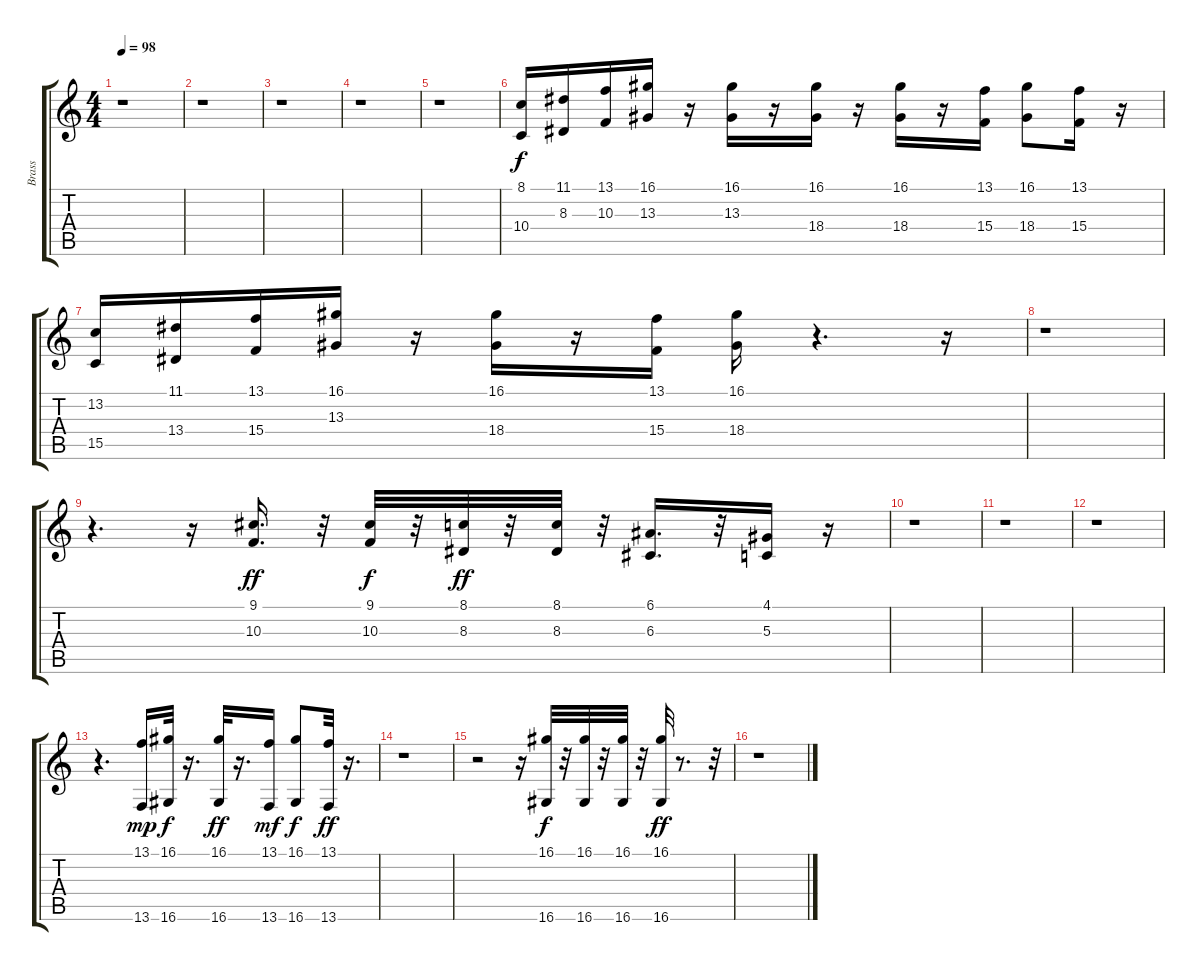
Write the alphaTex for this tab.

\track ("Brass" "Brass") {instrument brasssection}
\staff {score tabs}
\tuning (E4 B3 G3 D3 A2 E2) {hide}
\ts (4 4)
\tempo 98
\clef g2
\ks c
r.1{dy f} |
r.1 |
r.1 |
r.1 |
r.1 |
(8.1 10.4).16 (11.1 8.3).16 (13.1 10.3).16 (16.1 13.3).16 r.16 (16.1 13.3).16 r.16 (16.1 18.4).16 r.16 (16.1 18.4).16 r.16 (13.1 15.4).16 (16.1 18.4).8 (13.1 15.4).16 r.16 |
(13.2 15.5).16 (11.1 13.4).16 (13.1 15.4).16 (16.1 13.3).16 r.16 (16.1 18.4).16 r.16 (13.1 15.4).16 (16.1 18.4).16 r.4{d} r.16 |
r.1 |
r.4{d} r.16 (9.1 10.3).16{d dy ff} r.32 (9.1 10.3).32{dy f} r.32 (8.1 8.3).32{dy ff} r.32 (8.1 8.3).32 r.32 (6.1 6.3).16{d} r.32 (4.1 5.3).16 r.16 |
r.1 |
r.1 |
r.1 |
r.4{d} (13.1 13.6).16{dy mp} (16.1 16.6).32{dy f} r.16{d} (16.1 16.6).32{dy ff} r.16{d} (13.1 13.6).16{dy mf} (16.1 16.6).8{dy f} (13.1 13.6).32{dy ff} r.16{d} |
r.1 |
r.2 r.16 (16.1 16.6).32{dy f} r.32 (16.1 16.6).32 r.32 (16.1 16.6).32 r.32 (16.1 16.6).32{dy ff} r.8{d} r.32 |
r.1
